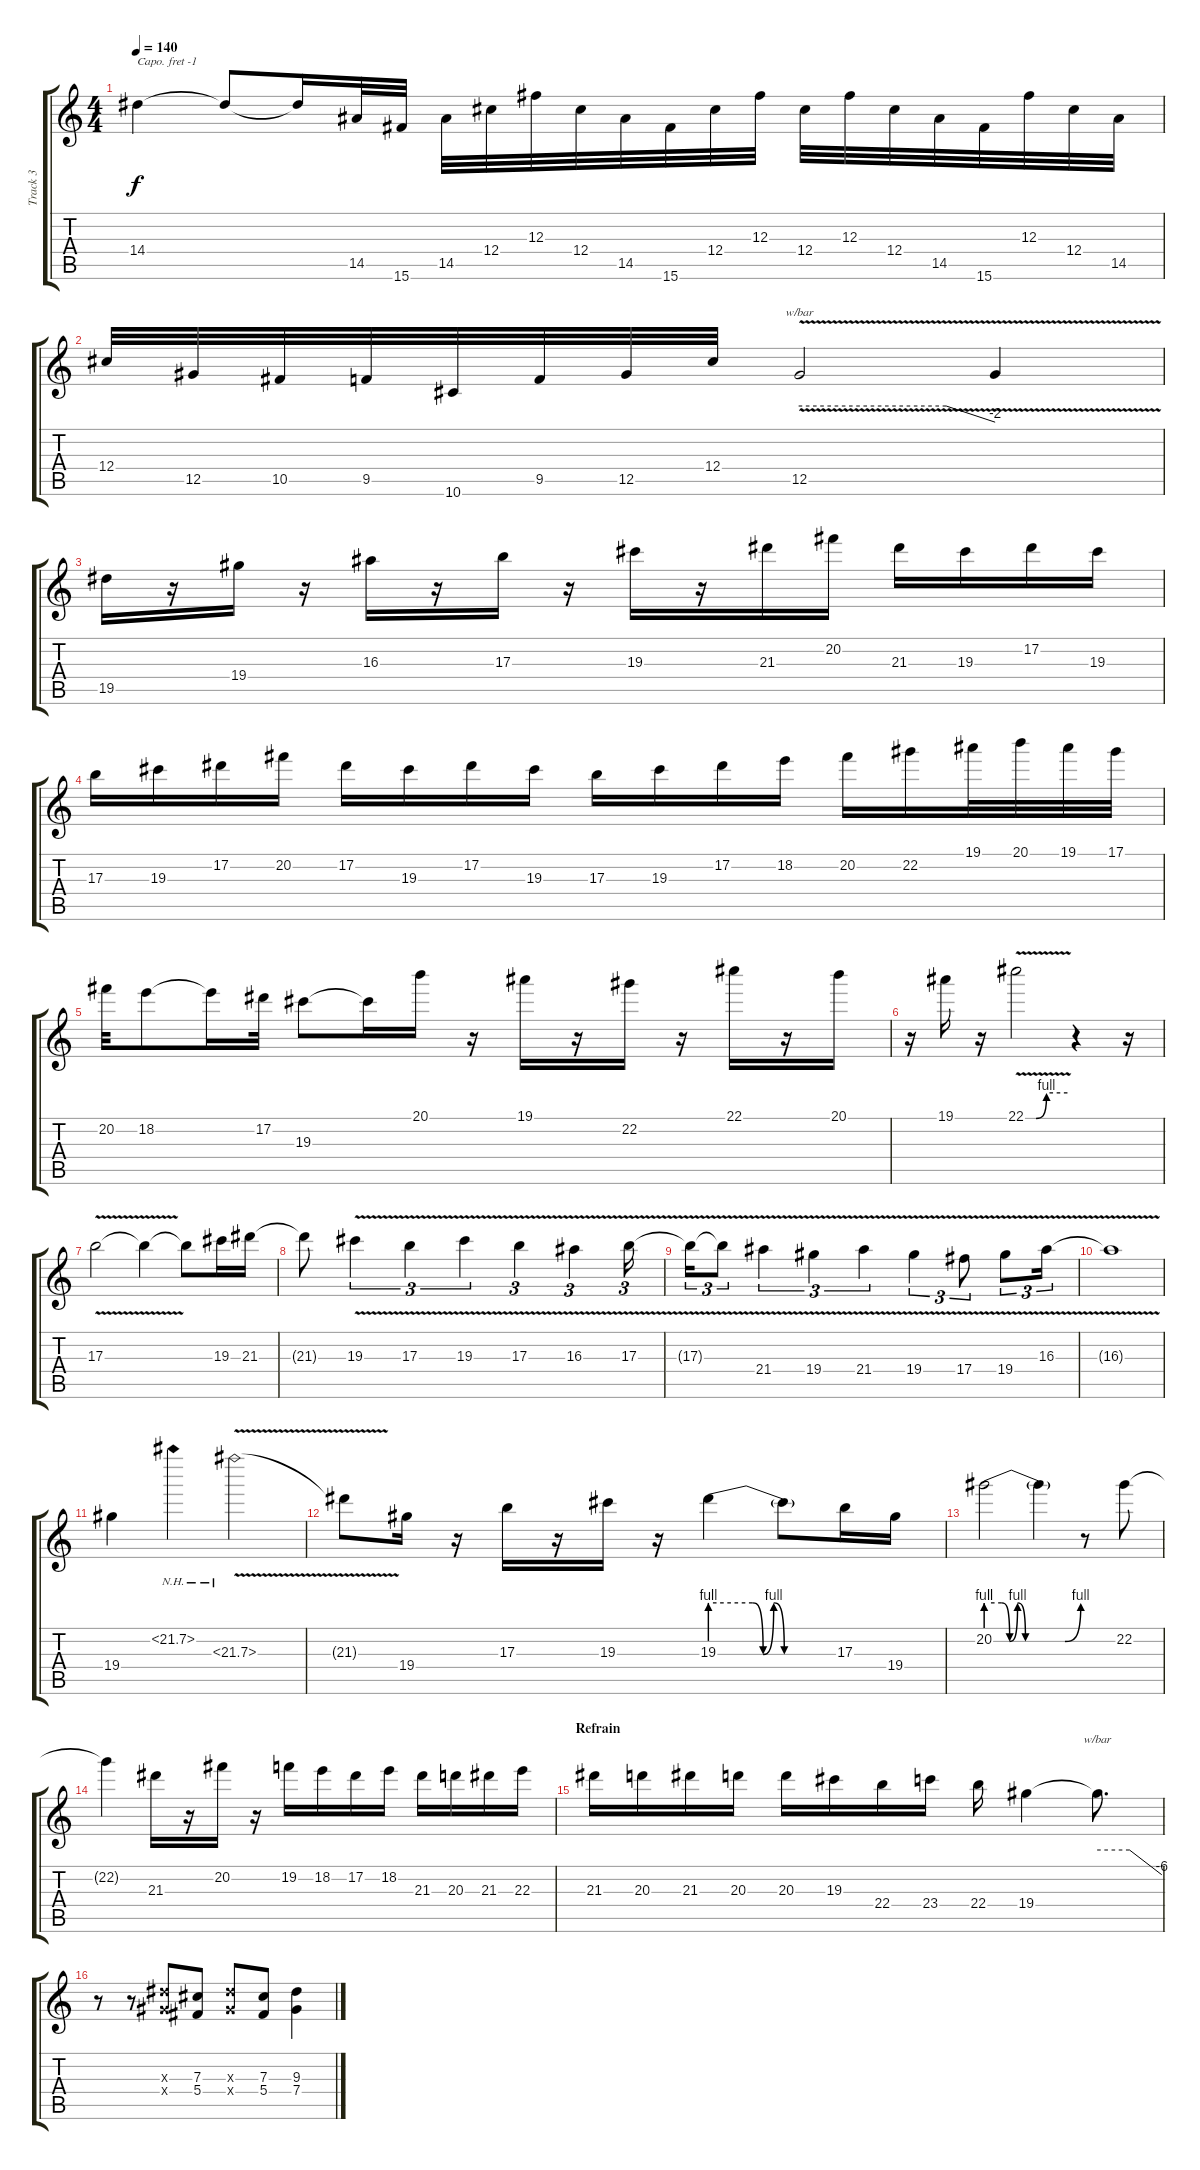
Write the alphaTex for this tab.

\track ("Track 3" "Track 3") {instrument overdrivenguitar}
\staff {score tabs}
\capo -1
\tuning (E4 B3 G3 D3 A2 E2) {hide}
\ts (4 4)
\tempo 140
\clef g2
\ks c
14.4{t}.4{dy f} 14.4{t}.8 14.4{t}.16 14.5.32 15.6.32 14.5.32 12.4.32 12.3.32 12.4.32 14.5.32 15.6.32 12.4.32 12.3.32 12.4.32 12.3.32 12.4.32 14.5.32 15.6.32 12.3.32 12.4.32 14.5.32 |
12.4.32 12.5.32 10.5.32 9.5.32 10.6.32 9.5.32 12.5.32 12.4.32 12.5{v}.2{tbe (custom default 0 0 45 0 60 -8)} 12.5{t}.4 |
19.5.16 r.16 19.4.16 r.16 16.3.16 r.16 17.3.16 r.16 19.3.16 r.16 21.3.16 20.2.16 21.3.16 19.3.16 17.2.16 19.3.16 |
17.3.16 19.3.16 17.2.16 20.2.16 17.2.16 19.3.16 17.2.16 19.3.16 17.3.16 19.3.16 17.2.16 18.2.16 20.2.16 22.2.16 19.1.32 20.1.32 19.1.32 17.1.32 |
20.2.32 18.2.8 18.2{t}.16 17.2.32 19.3.8 19.3{t}.16 20.1.16 r.16 19.1.16 r.16 22.2.16 r.16 22.1.16 r.16 20.1.16 |
r.16 19.1.16 r.16 22.1{be (custom 0 0 15 0 30 4 60 4) v}.2 r.4 r.16 |
17.3{v}.2 17.3{t}.4 17.3{t}.8 19.3.16 21.3.16 |
21.3{t}.8 19.3{v}.4{tu (3 2)} 17.3{v}.4{tu (3 2)} 19.3{v}.4{tu (3 2)} 17.3{v}.4{tu (3 2)} 16.3{v}.4{tu (3 2)} 17.3{v}.16{tu (3 2)} |
17.3{v t}.16{tu (3 2)} 17.3{v t}.8{tu (3 2)} 21.4{v}.4{tu (3 2)} 19.4{v}.4{tu (3 2)} 21.4{v}.4{tu (3 2)} 19.4{v}.4{tu (3 2)} 17.4{v}.8{tu (3 2)} 19.4{v}.8{tu (3 2)} 16.3{v}.16{tu (3 2)} |
16.3{v t}.1 |
19.4.4 22.2{nh}.4 21.3{nh v}.2 |
21.3{t}.8 19.4.16 r.16 17.3.16 r.16 19.3.16 r.16 19.3{be (custom 0 4 20 4 25 0 30 4 35 0 60 0)}.4 19.3{t}.8 17.3.16 19.4.16 |
20.2{be (custom 0 4 10 4 15 0 20 4 25 0 50 0 60 4)}.2 20.2{t}.4 r.8 22.2.8 |
22.2{t}.4 21.3.16 r.16 20.2.16 r.16 19.2.16 18.2.16 17.2.16 18.2.16 21.3.16 20.3.16 21.3.16 22.3.16 |
\section ("" "Refrain")
21.3.16 20.3.16 21.3.16 20.3.16 20.3.16 19.3.16 22.4.16 23.4.16 22.4.16 19.4.4 19.4{t}.8{d tbe (custom default 0 0 30 0 60 -24)} |
r.8 r.8 (9.3{x} 7.4{x}).8 (7.3 5.4).8 (9.3{x} 7.4{x}).8 (7.3 5.4).8 (9.3 7.4).4
